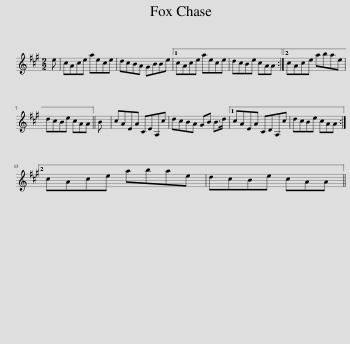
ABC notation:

X:1
L:1/8
M:2/2
I:linebreak $
K:A
V:1 treble
V:1
 e | cAce aece | dcBA GBBe |1 cAce aece | dcBe cAA :|2 %5
 cAce abae |$ dcBe cAA || B | cAEA CEA,c | dcBA GB B>d |1 %10
 cAEA CDA,c | dcBe cAA :|2$ cAce abae | dcBe cAA || %14
